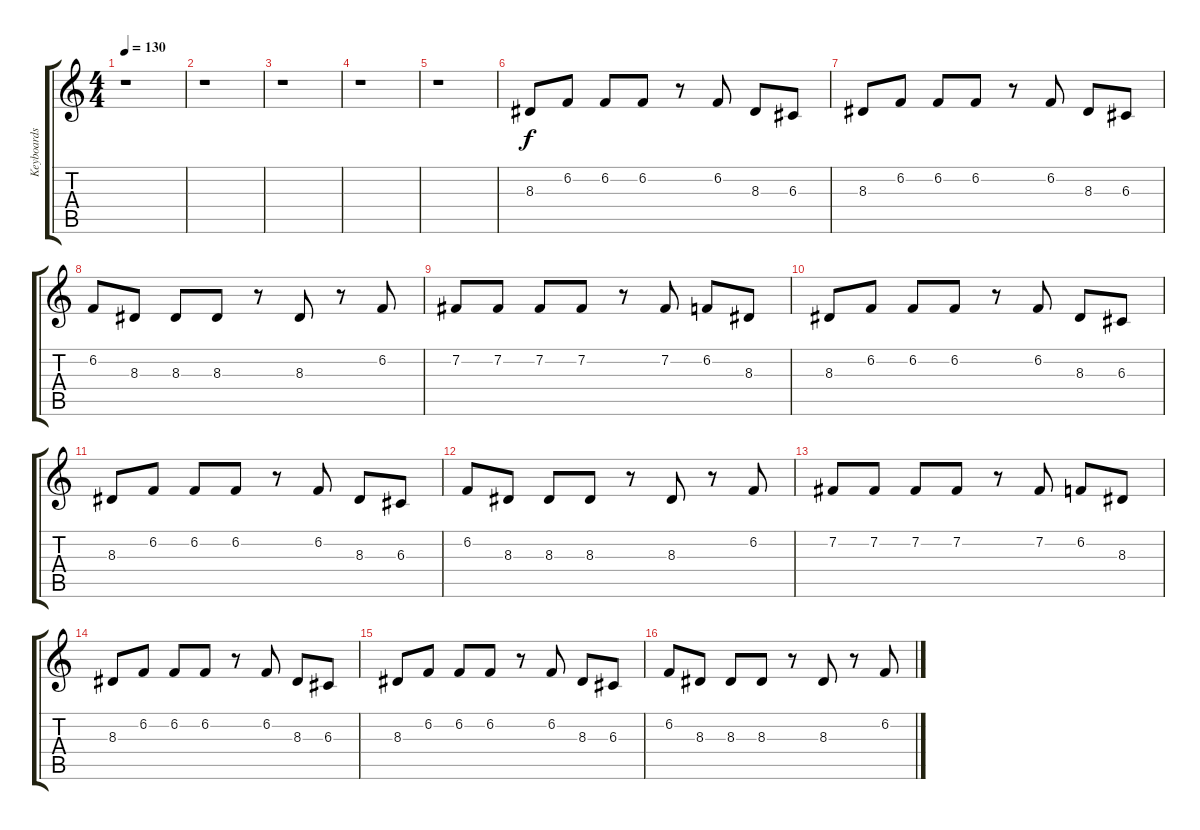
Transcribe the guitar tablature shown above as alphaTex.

\track ("Keyboards" "Keyboards") {instrument vibraphone}
\staff {score tabs}
\tuning (E4 B3 G3 D3 A2 E2) {hide}
\ts (4 4)
\tempo 130
\clef g2
\ks c
r.1{dy f} |
r.1 |
r.1 |
r.1 |
r.1 |
8.3.8 6.2.8 6.2.8 6.2.8 r.8 6.2.8 8.3.8 6.3.8 |
8.3.8 6.2.8 6.2.8 6.2.8 r.8 6.2.8 8.3.8 6.3.8 |
6.2.8 8.3.8 8.3.8 8.3.8 r.8 8.3.8 r.8 6.2.8 |
7.2.8 7.2.8 7.2.8 7.2.8 r.8 7.2.8 6.2.8 8.3.8 |
8.3.8 6.2.8 6.2.8 6.2.8 r.8 6.2.8 8.3.8 6.3.8 |
8.3.8 6.2.8 6.2.8 6.2.8 r.8 6.2.8 8.3.8 6.3.8 |
6.2.8 8.3.8 8.3.8 8.3.8 r.8 8.3.8 r.8 6.2.8 |
7.2.8 7.2.8 7.2.8 7.2.8 r.8 7.2.8 6.2.8 8.3.8 |
8.3.8 6.2.8 6.2.8 6.2.8 r.8 6.2.8 8.3.8 6.3.8 |
8.3.8 6.2.8 6.2.8 6.2.8 r.8 6.2.8 8.3.8 6.3.8 |
6.2.8 8.3.8 8.3.8 8.3.8 r.8 8.3.8 r.8 6.2.8
